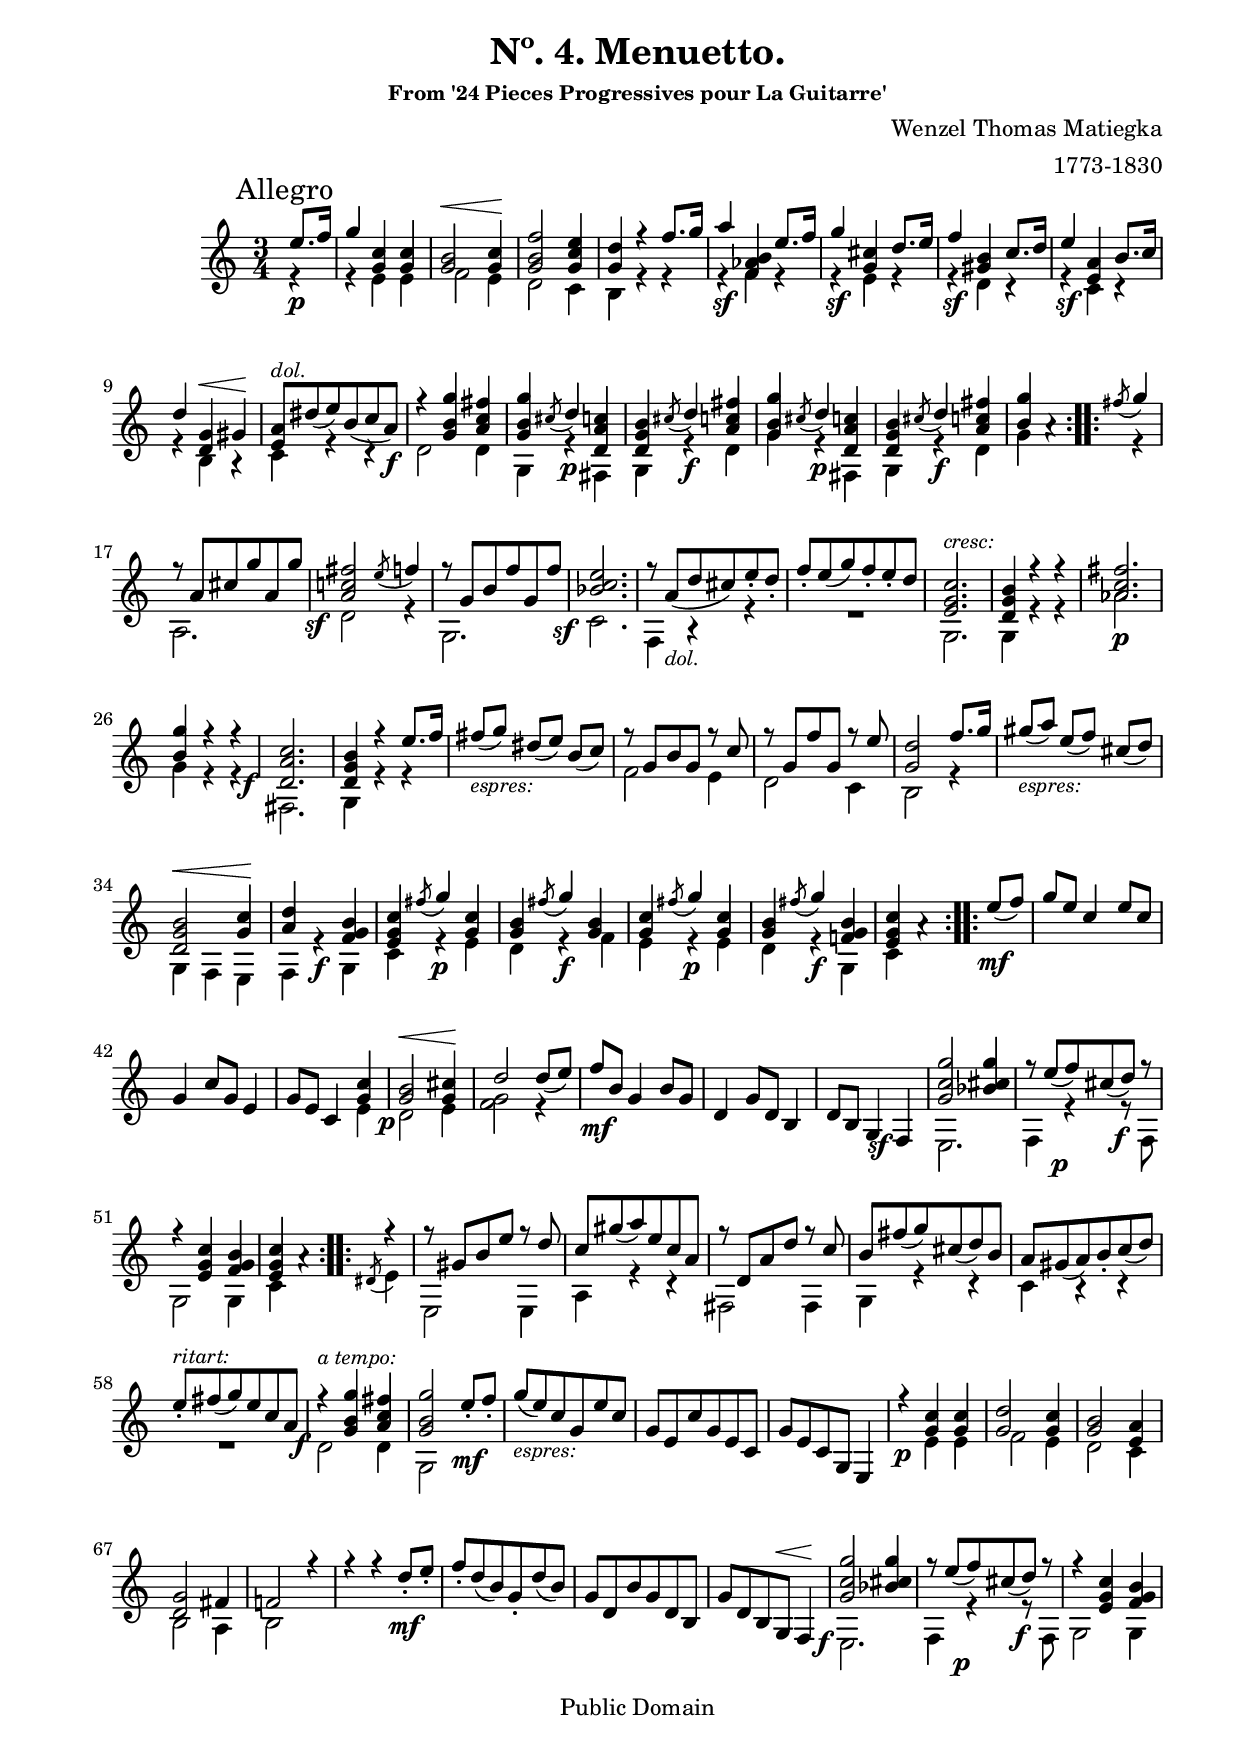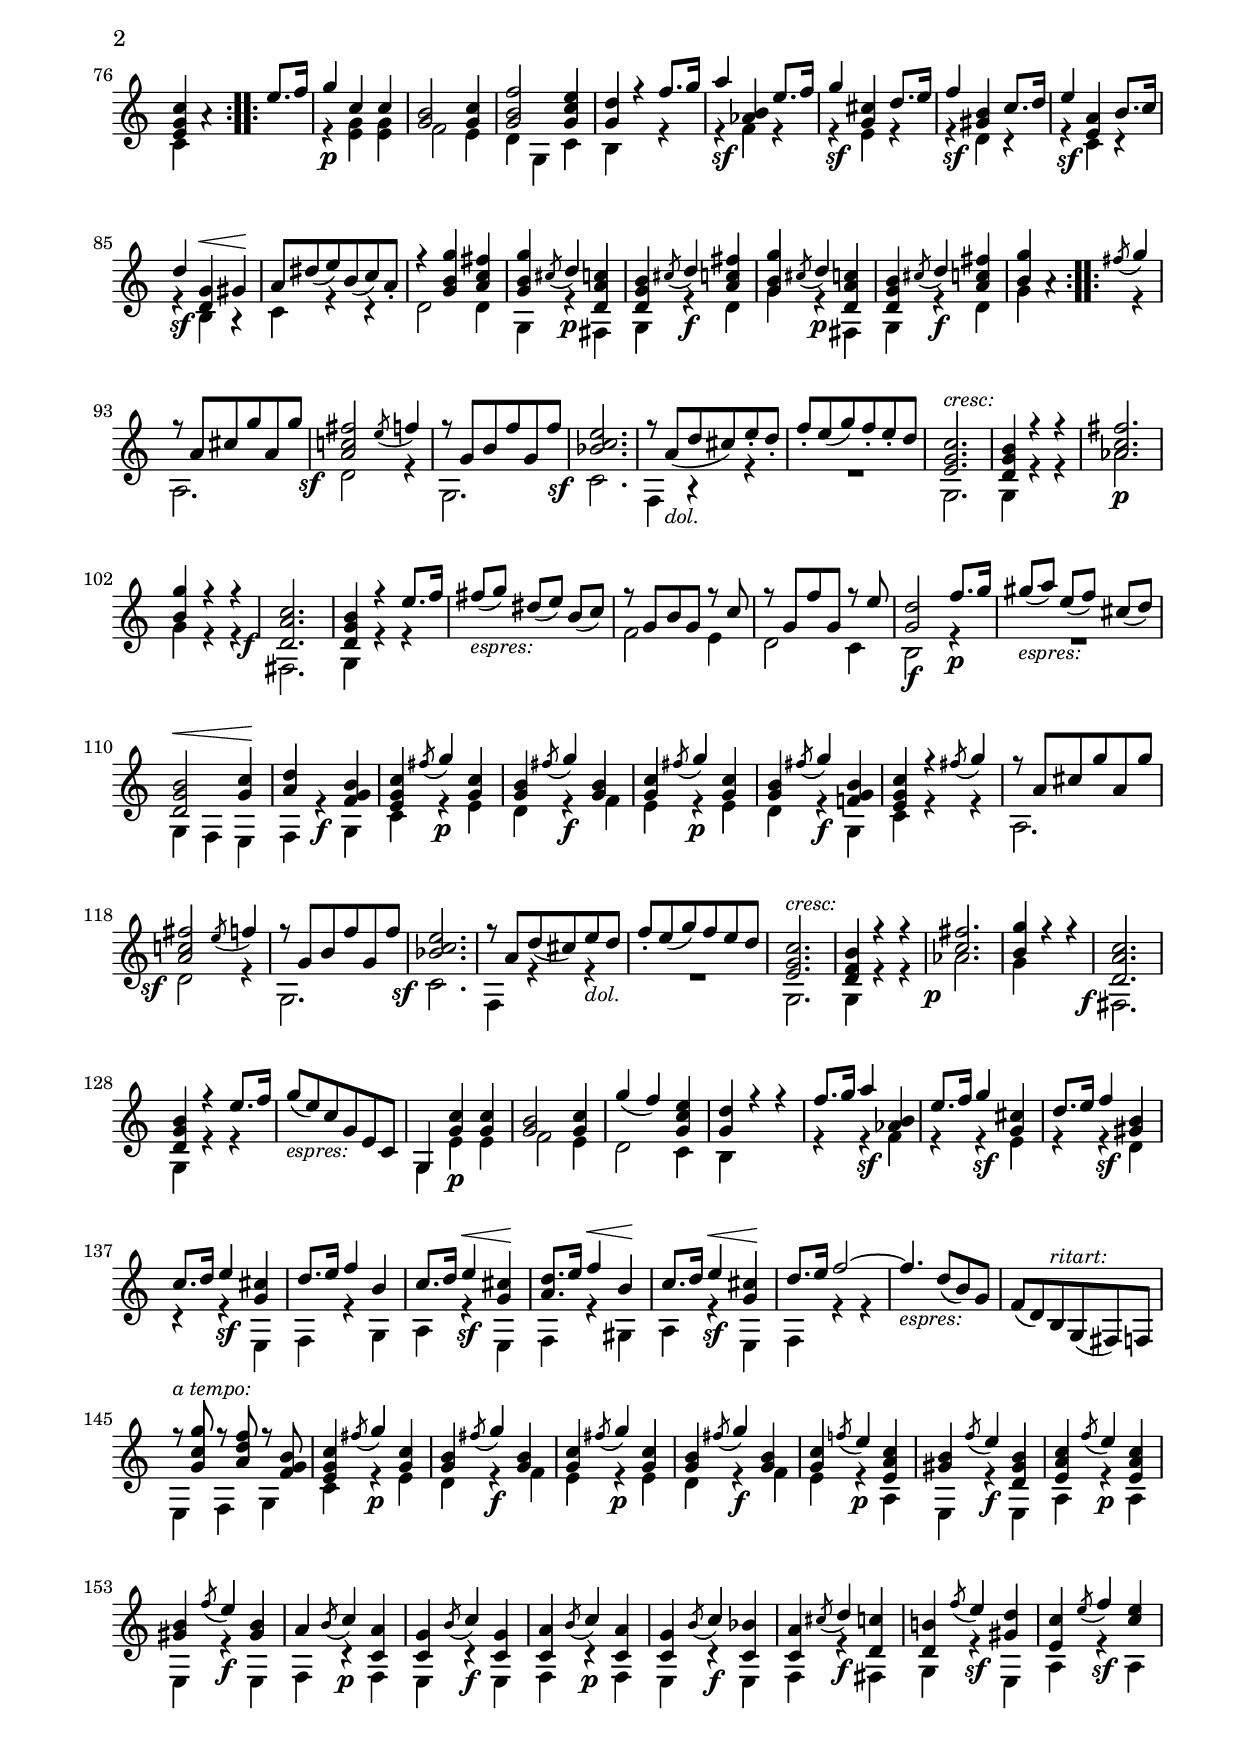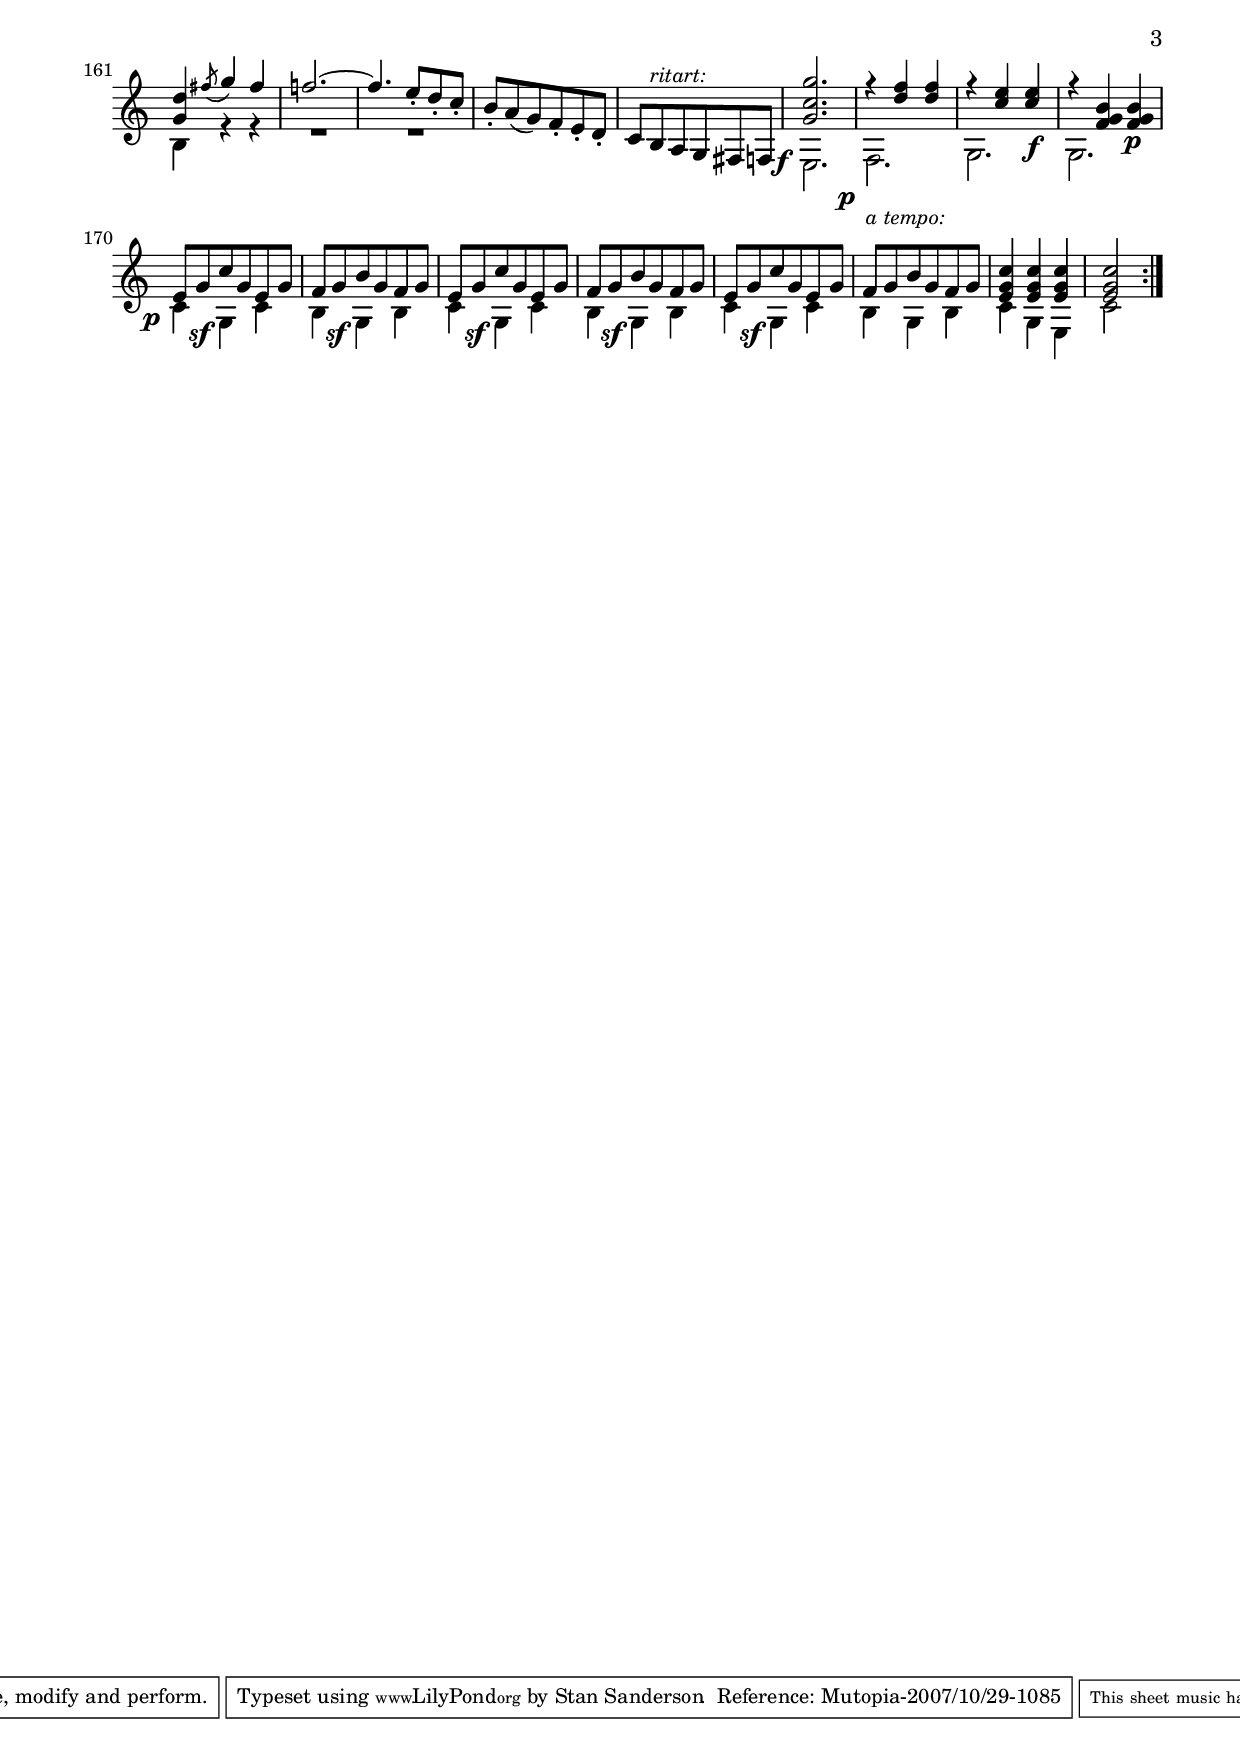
% Entered on Oct 26-28 /Users/ssanders/Desktop/Matiegka4.ly2007
\version "2.11.34"
%#(set-global-staff-size 17) 

\paper {
%	#(set-paper-size "a4")
%	#(set-paper-size "letter")
	left-margin = 0.75 \in
	line-width = 7.0 \in
	between-system-padding = #2.0
	between-system-space = #2.0
	ragged-last-bottom = ##t 
	ragged-bottom = ##f
}

\header {
	title = "Nº. 4. Menuetto."
	subtitle = ""
	subsubtitle = "From '24 Pieces Progressives pour La Guitarre'"
	composer = \markup{\column \right-align 
	{\line {Wenzel Thomas Matiegka} 1773-1830}}
	meter = ""
% MUTOPIA
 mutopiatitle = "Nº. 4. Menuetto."
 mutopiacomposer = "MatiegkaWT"
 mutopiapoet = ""
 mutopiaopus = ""
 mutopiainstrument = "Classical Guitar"
 date = "unk"
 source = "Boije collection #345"
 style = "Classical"
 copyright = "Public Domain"
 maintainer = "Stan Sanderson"
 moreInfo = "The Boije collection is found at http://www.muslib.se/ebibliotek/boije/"
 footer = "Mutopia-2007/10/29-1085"
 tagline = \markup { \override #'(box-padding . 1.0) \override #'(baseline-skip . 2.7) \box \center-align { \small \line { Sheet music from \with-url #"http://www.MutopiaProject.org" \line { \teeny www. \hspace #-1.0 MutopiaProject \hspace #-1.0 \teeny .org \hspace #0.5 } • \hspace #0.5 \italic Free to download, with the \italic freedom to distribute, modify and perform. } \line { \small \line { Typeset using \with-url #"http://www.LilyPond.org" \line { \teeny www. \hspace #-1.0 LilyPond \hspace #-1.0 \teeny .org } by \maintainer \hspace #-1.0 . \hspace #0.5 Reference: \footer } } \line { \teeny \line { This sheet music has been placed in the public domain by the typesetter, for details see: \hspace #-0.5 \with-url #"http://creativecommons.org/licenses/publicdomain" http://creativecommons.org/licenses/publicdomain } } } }
}


%% Source & comments
%%	W. T. Matiegka was born in Choceň, Bohemia and died in Leopoldstadt.
%%	In between he composed 33 guitar work in addition to works for other
%%	instruments.
%%
%%	This piece is from #345 in the Boije collection and is in the public domain
%%	<http://www.muslib.se/ebibliotek/boije/>
%%	Publisher unknown (illegible)
%%
%%	Carl Boije (1849-1923) was an amateur guitarist whose vast collection
%%	was donated to the State Library of Sweden after his death.
%%
%%	The dynamic markings for the most part follow the original score.
%%
%%%%%%%%%%%%%%%%%%

\include "english.ly"

%%%% shortcuts

	dol = \markup { \smaller\italic "dol."}
	cres = \markup{\smaller\italic"cresc:"}
	cress = \markup{\tiny\smaller\italic"cresc:"}
	espr = \markup{\smaller\italic"espres:"}
	rit = \markup{\smaller\italic"ritart:"}
	atem = \markup{\smaller\italic"a tempo:"}
%% End shortcuts

%%%%%%%%%%
%% Reminders
%
%    \once \override DynamicText #'extra-offset = #'(-3.75 . 5.5)
%    \once \override TextScript #'extra-offset = #'( 0.8 . -2.3 )
%
%%%%%%%%%%

upper = \relative c''{
	\repeat volta 2 {
		\partial 4*1 
		\mark "Allegro" e8._\p f16 |
		g4 <c, g> <c g> |
		<b g>2^\< <c g>4\! |
		<f b, g>2 <e c g>4 |
		<d g,> r f8. g16 |
		a4 <b, af f> e8. f16 |
		g4 <cs, g> d8. e16 |
		f4 <b, gs> c8. d16 |
		e4 <a, e> b8. c16 |
		
		d4 <g, d>^\< gs\! |
		<a e>8[^\dol \slurDown ds( e) b( c a)]_\f |
		r4 <g' b, g> <fs c a> |
		<g b, g> \acciaccatura{cs,8} d4 <c a d,> |
		<b g d> \acciaccatura{cs8} d4 <fs c a> |
		<g b, g> \acciaccatura{cs,8} d4 <c a d,> |
		<b g d> \acciaccatura{cs8} d4 <fs c a> |
		<g b,> a,\rest
	}
	\repeat volta 2 {
		\acciaccatura{fs'8} g4 |
		r8 a,[ cs g' a, g'] |
		
		\once \override DynamicText #'extra-offset = #'(-3.25 . 2.5)
		<fs c! a>2_\sf \acciaccatura{e8} f4 |
		r8 g,[ b f' g, f'] |
		\once \override DynamicText #'extra-offset = #'(-3.25 . 2.5)
		<e c bf>2._\sf |
		r8 a,[(_\dol d cs) e_. d_.] |
		f[_. e( g) f_. e_. d] |
		<c g e>2.^\cres |
		<b g d>4 r r |
		<fs' c af>2._\p |
		<g b,>4 r r |
		\once \override DynamicText #'extra-offset = #'(-3.75 . 4.5)
		<c, a d,>2._\f |
		<b g d>4 r e8. f16 |
		
		fs8([_\espr g)] ds([ e)] b([ c)] |
		r g b g r c |
		r g f' g, r e' |
		<d g,>2 f8. g16 |
		gs8([_\espr a)] e([ f)] cs([ d)] |
		<b g d>2^\< <c g>4\! |
		<d a> s <b g f> |
		<c g e> \acciaccatura{fs8} g4 <c,g> |
		<b g> \acciaccatura{fs'8} g4 <b, g> |
		<c g> \acciaccatura{fs8} g4 <c, g> |
 
		<b g>4 \acciaccatura{fs'8} g4 <b,g f!> |
		<c g e> a\rest
	}
	\repeat volta 2 {
		e'8(_\mf f) |
		g e c4 e8 c |
		g4 c8 g e4 |
		g8 e c4 <c' g> |
		<b g>2^\< <cs g>4\! |
		d2 d8( e) |
		f_\mf b, g4 b8 g |
		d4 g8 d b4 |
		d8 b g4 
		\once \override DynamicText #'extra-offset = #'(-2.4 . 1.6)
			f_\sf |
			
		<g'' c, g>2 <g cs, bf>4 |
		r8 \once \override DynamicText #'extra-offset = #'(1.0 . -1.5)
			e(_\p f) cs( d) r |
		r4 <c g e> <b g f> |
		<c g e> a\rest 
	}
	\repeat volta 2 {
		\grace s8 r4 |
		r8 gs b e r d |
		c[ gs'( a) e c a] |
		r d, a' d r c |
		b[ fs'( g) cs,( d) b] |
		
		a gs( a) b_. c( d) |
		e_.^\rit fs( g) e c a |
		r4^\atem <g' b, g> <fs c a> |
		<g b, g>2 e8_._\mf f_. |
		g([_\espr e) c g e' c] |
		g[ e c' g e c] |
		g'[ e c g] e4 |
		r_\p <c'' g> <c g> |
		<d g,>2 <c g>4 |
		<b g>2 <a e>4
		
		<g d>2 fs4 |
		f!2 r4 |
		r r d'8_._\mf e_. |
		f_. d( b) g_. d'( b) |
		g d b' g d b |
		g' d b g^\< f4\! |
		<g'' c, g>2 <g cs, bf>4 |
		r8 \once \override DynamicText #'extra-offset = #'(1.0 . -1.5)
			e(_\p f) cs( d) r |
		r4 <c g e> <b g f> |
		<c g e> a\rest 
	}
	\repeat volta 2 {
		e'8. f16 |
		g4_\p c, c |
		<b g>2 <c g>4 |
		<f b, g>2 <e c g>4 |
		<d g,>4 r f8. g16 |
		a4_\sf <b, af> e8. f16 |
		g4_\sf <cs, g> d8. e16 |
		f4_\sf <b, gs> c8. d16 |
		e4_\sf <a, e> b8. c16 |
		d4_\sf <g, d>^\< gs\! |
		a8 ds(e) b( c) a_. |
		r4 <g' b, g> <fs c a> |
		<g b, g> \acciaccatura{cs,8} d4 <c a d,> |
		<b g d> \acciaccatura{cs8} d4 <fs c a> |
		<g b, g> \acciaccatura{cs,8} d4 <c a d,> |
		<b g d> \acciaccatura{cs8} d4 <fs c a> |
		<g b,> a,\rest
		}
	\repeat volta 2 {
		\acciaccatura{fs'8} g4 |
		r8 a,[ cs g' a, g'] |
		
		\once \override DynamicText #'extra-offset = #'(-3.75 . 2.5)
		<fs c! a>2_\sf \acciaccatura{e8} f4 |
		r8 g,[ b f' g, f'] |
		\once \override DynamicText #'extra-offset = #'(-3.75 . 2.5)
		<e c bf>2._\sf |
		r8 a,[(_\dol d cs) e_. d_.] |
		f[_. e( g) f_. e_. d] |
		<c g e>2.^\cres |
		<b g d>4 r r |
		<fs' c af>2._\p |
		<g b,>4 r r |
		\once \override DynamicText #'extra-offset = #'(-3.75 . 4.5)
		<c, a d,>2._\f |
		<b g d>4 r e8. f16 |
		
		fs8([_\espr g)] ds([ e)] b([ c)] |
		r g b g r c |
		r g f' g, r e' |
		<d g,>2 f8._\p g16 |
		gs8([_\espr a)] e([ f)] cs([ d)] |
		<b g d>2^\< <c g>4\! |
		<d a> s <b g f> |
		<c g e> \acciaccatura{fs8} g4 <c,g> |
		<b g> \acciaccatura{fs'8} g4 <b, g> |
		<c g> \acciaccatura{fs8} g4 <c, g> |
 		<b g>4 \acciaccatura{fs'8} g4 <b,g f!> |

		<c g e> r \acciaccatura{fs8} g4 |
		r8 a, cs g' a, g' |
		\once \override DynamicText #'extra-offset = #'(-3.25 . 2.5)
		<fs c! a>2_\sf \acciaccatura{e8} f4 |
		r8 g, b f' g, f' |
		\once \override DynamicText #'extra-offset = #'(-3.25 . 2.5)
		<e c bf>2._\sf	|
		r8 a, d( cs) e_\dol d |
		f_. e( g) f e d |
		<c g e>2.^\cres	|
		<b f d>4 r r |
		\once \override DynamicText #'extra-offset = #'(-2.75 . 0.5)
		<fs' c>2._\p
		
		<g b,>4 r r |
		\once \override DynamicText #'extra-offset = #'(-3.25 . 2.5)
		<c, a d,>2._\f |
		<b g d>4 r e8. f16 |
		g8_\espr( e) c g e c |
		g4 <c' g>_\p <c g> |
		<b g>2 <c g>4 |
		g'( f) <e c g> |
		<d g,> r r |
		f8. g16 a4_\sf <b, af> |
		e8. f16  g4_\sf <cs, g> |
		d8. e16 f4_\sf <b, gs> |
		
		c8. d16 e4_\sf <cs g> |
		d8. e16 f4 b, |
		c8. d16 e4^\< <cs g>\! |
		<d a>8. e16 f4^\< b,\! |
		c8. d16 e4^\< <cs g>\! |
		d8. e16 f2 ~ |
		f4._\espr d8( b) g |
		f( d) b^\rit g( fs) f |
		r^\atem <g'' c, g> r <f d a> r <b, g f> |
		
		<c g e>4 \acciaccatura{fs8} g4 <c, g> |
		<b g>4 \acciaccatura{fs'8} g4 <b, g> |
		<c g>4 \acciaccatura{fs8} g4 <c, g> |
		<b g>4 \acciaccatura{fs'8} g4 <b, g> |
		<c g>4 \acciaccatura{f!8} e4 <c a e> |
		<b gs>4 \acciaccatura{f'8} e4 <b gs d> |
		<c a e>4 \acciaccatura{f8} e4 <c a e> |
		<b gs>4 \acciaccatura{f'8} e4 <b gs> |
		a4 \acciaccatura{b8} c4 <a c,> |
		<g c,>4 \acciaccatura{b8} c4 <g c,> |
		
		<a c,>4 \acciaccatura{b8} c4 <a c,> |
		<g c,>4 \acciaccatura{b8} c4 <bf c,> |
		<a c,>4 \acciaccatura{cs8} d4 <c d,> |
		<b! d,>4 \acciaccatura{f'8} e4 <d gs,> |
		<c e,>4 \acciaccatura{e8} f4 <e c> |
		<d g,>4 \acciaccatura{fs8} g4 fs |
		f!2. ~ |
		f4. e8_. d_. c_. |
		b_. a( g) f_. e_. d_. |
		c b^\rit a g fs f |
		\once \override DynamicText #'extra-offset = #'(-2.75 . 2.5)
		<g'' c, g>2._\f |
		
		r4_\atem <f d> <f d> |
		r <e c> <e c>_\f |
		r <b g f> <b g f>_\p |
		e,8 g c g e g |
		f g b g f g |
		e g c g e g | 
		f g b g f g |
		e g c g e g |
		f g b g f g |
		<c g e>4 <c g e> <c g e> |
		<c g e>2 
	}			
}		

lower = \relative c' { 
	\override Staff.NoteCollision 
	#'merge-differently-headed = ##t
	\repeat volta 2 {
		\partial 4 r4 |
		r e e |
		f2 e4 |
		d2 c4 |
		b r r |
		r_\sf f' r |
		r_\sf e r |
		r_\sf d r |
		r_\sf c r |
		
		r b r |
		c r r |
		d2 d4 |
		g, r_\p fs |
		g r_\f d' |
		g r_\p fs, |
		g r_\f d' |
		g s 
	}
	\repeat volta 2 {
		\grace s8 r4 |
		a,2. |
		
		d2 r4 |
		g,2. |
		c |
		f,4 a\rest r |
		R2. |
		g |
		g4 r r |
		af'2. |
		g4 r r |
		fs,2. |
		g4 r r |
		
		s2. |
		f'2 e4 |
		d2 c4 |
		b2 r4 |
		s2. |
		g4 f e |
		f r_\f g |
		c r_\p e |
		d r_\f f |
		e r_\p e |
		
		d r_\f g, |
		c s 
	}
	\repeat volta 2 {
		s4 |
		s2. |
		s2. |
		s2 e4 |
		\once \override DynamicText #'extra-offset = #'(-1.8 . 2.8)
		d2_\p e4 |
		<f g>2 r4 |

		s2. |
		s2. |
		s2. |
		
		e,2. |
		f4 r r8 
		\once \override DynamicText #'extra-offset = #'(-2.8 . 3.5)
			f_\f |
		g2 g4 |
		c s
	}
	\repeat volta 2 {
		\acciaccatura {\stemUp ds8} \stemDown e4 |
		e,2 e4 |
		a r r |
		fs2 fs4 |
		g r c\rest |
		
		c r r |
		R2. |
		\once \override DynamicText #'extra-offset = #'(-2.4 . 2.5)
		d2_\f d4 |
		g,2 s4 |
		s2. |
		s2. |
		s2. |
		s4 e' e |
		f2 e4 |
		d2 c4 |
		
		b2 a4 |
		b2 s4 |
		s2. |
		s2. |
		s2. |
		s2. |
		\once \override DynamicText #'extra-offset = #'(-2.4 . 2.5)
		e,2._\f |
		f4 r r8 \once \override DynamicText #'extra-offset = #'(-2.8 . 3.5)
			f_\f |
		g2 g4 |
		c s
	}		
	\repeat volta 2 {
		s4 |
		r <g' e> <g e> |
		f2 e4 |
		d g, c |
		b s r |
		r f' r |
		r e r |
		r d r |
		r c r |
		r b r |
		c r r |
		d2 d4 |
		g, r_\p fs |
		g r_\f d' |
		g r_\p fs, |
		g r_\f d' |
		g s 
		}
	\repeat volta 2 {
		\grace s8 r4 |
		a,2. |
		
		d2 r4 |
		g,2. |
		c |
		f,4 a\rest r |
		R2. |
		g |
		g4 r r |
		af'2. |
		g4 r r |
		fs,2. |
		g4 r r |
		s2. |
		
		f'2 e4 |
		d2 c4 |
		b2_\f r4 |
		R2. |
		g4 f e |
		f r_\f g |
		c r_\p e |
		d r_\f f |
		e r_\p e |
		d r_\f g, |

		c r r |
		a2. |
		d2 r4 |
		g,2. |
		c2. |
		f,4 r r |
		R2. |
		g2. |
		g4 r r |
		af'2. |
		
		g4 s s |
		fs,2. |
		g4 r r |
		s2. |
		g4 e' e |
		f2 e4 | 
		d2 c4 |
		b s s |
		r r f' |
		r r e | 
		r r d |
		
		r4 r e, |
		f r g | 
		a r_\sf e |
		f r gs |
		a r_\sf e |
		f r r |
		s2. |
		s2. |
		e4 f g |
		
		c r_\p e |
		d r_\f f |
		e r _\p e | 
		d r_\f f |
		e r_\p a, |
		e r_\f e |
		a r_\p a |
		e r_\f e |
		f r _\p f |
		e r_\f e |
		
		f r_\p f |
		e r_\f e |
		f r_\f fs |
		g r_\sf e |
		a r_\sf a |
		b r r |
		R2. |
		R2. |
		s2. |
		s2. |
		e,2. |
		
		\once \override DynamicText #'extra-offset = #'(-2.5 . 0.0)
		f2._\p |
		g |
		g |
		\once \override DynamicText #'extra-offset = #'(-2.6 . 2.5)
		c4_\p\once \override DynamicText #'extra-offset = #'(-2.6 . 2.5)
			g_\sf c |
		b \once \override DynamicText #'extra-offset = #'(-2.6 . 2.5)
			g_\sf b |
		c \once \override DynamicText #'extra-offset = #'(-2.6 . 2.5)
			g_\sf c |
		b \once \override DynamicText #'extra-offset = #'(-2.6 . 2.5)
			g_\sf b |
		c \once \override DynamicText #'extra-offset = #'(-2.6 . 2.5)
			g_\sf c |
		b g b |
		c g e |
		c'2
	}
	
}	

staffClassicalGuitar = \new Staff  {
		\time 3/4
		\key c \major
		\set Staff.midiInstrument="acoustic guitar (nylon)"
		<<
			\new Voice = A { \voiceOne  \upper }
			\new Voice = C { \voiceFour  \lower }
		>>
}

\score { 
		<<
			\staffClassicalGuitar
		>>
		}
		
\layout  { }

\score {
	\unfoldRepeats
	\staffClassicalGuitar
	\midi {
		\context {
			\Score
			tempoWholesPerMinute = #(ly:make-moment 120 4)
		}
		\context {
			\Voice
			\remove "Dynamic_performer"
	    }
    }
}
